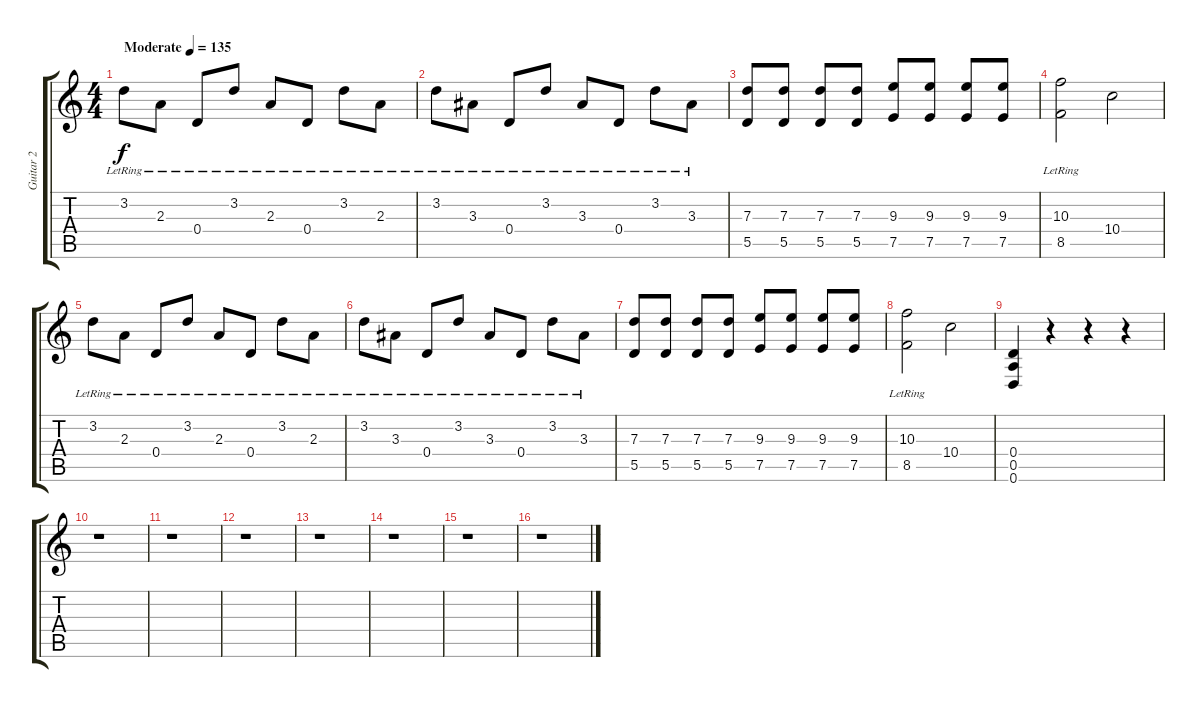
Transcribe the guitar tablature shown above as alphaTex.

\track ("Guitar 2" "Guitar 2") {instrument distortionguitar}
\staff {score tabs}
\tuning (E4 B3 G3 D3 A2 D2) {hide}
\ts (4 4)
\tempo (135 "Moderate")
\clef g2
\ks c
3.2{lr}.8{dy f instrument distortionguitar} 2.3{lr}.8 0.4{lr}.8 3.2{lr}.8 2.3{lr}.8 0.4{lr}.8 3.2{lr}.8 2.3{lr}.8 |
3.2{lr}.8 3.3{lr}.8 0.4{lr}.8 3.2{lr}.8 3.3{lr}.8 0.4{lr}.8 3.2{lr}.8 3.3{lr}.8 |
(7.3 5.5).8 (7.3 5.5).8 (7.3 5.5).8 (7.3 5.5).8 (9.3 7.5).8 (9.3 7.5).8 (9.3 7.5).8 (9.3 7.5).8 |
(10.3{lr} 8.5{lr}).2 10.4.2 |
3.2{lr}.8 2.3{lr}.8 0.4{lr}.8 3.2{lr}.8 2.3{lr}.8 0.4{lr}.8 3.2{lr}.8 2.3{lr}.8 |
3.2{lr}.8 3.3{lr}.8 0.4{lr}.8 3.2{lr}.8 3.3{lr}.8 0.4{lr}.8 3.2{lr}.8 3.3{lr}.8 |
(7.3 5.5).8 (7.3 5.5).8 (7.3 5.5).8 (7.3 5.5).8 (9.3 7.5).8 (9.3 7.5).8 (9.3 7.5).8 (9.3 7.5).8 |
(10.3{lr} 8.5{lr}).2 10.4.2 |
(0.4 0.5 0.6).4 r.4 r.4 r.4 |
r.1 |
r.1 |
r.1 |
r.1 |
r.1 |
r.1 |
r.1
